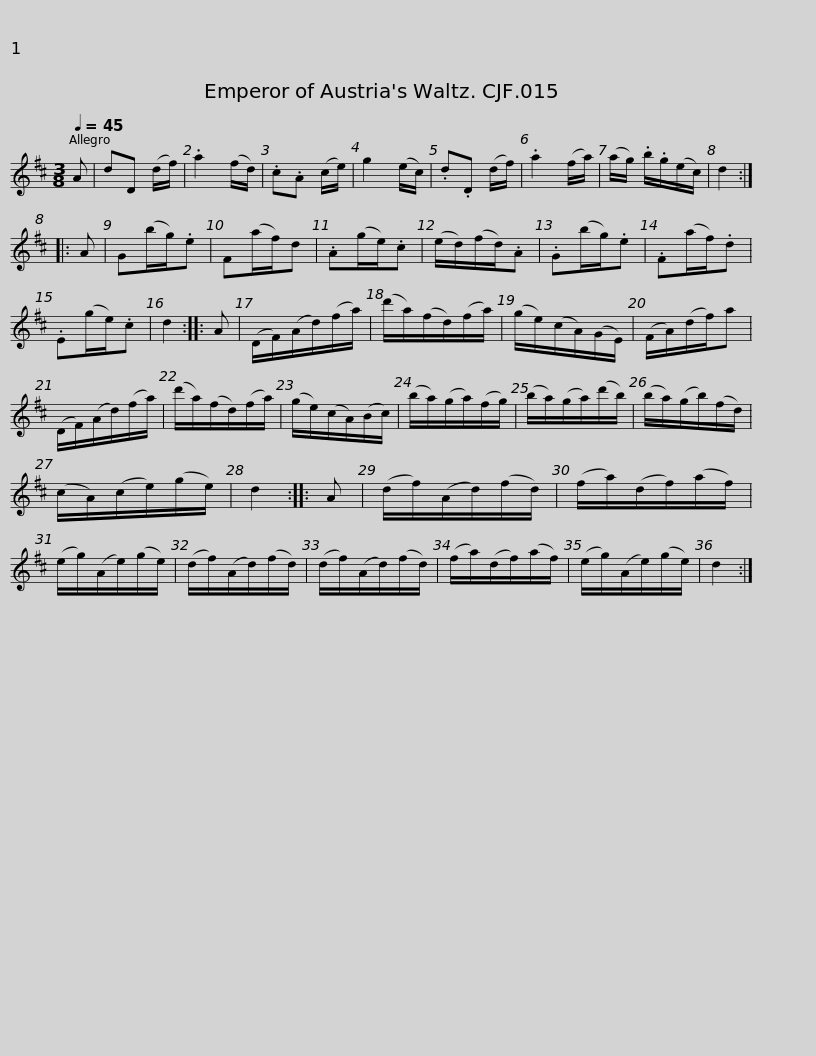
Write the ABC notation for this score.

X:1
L:1/8
Q:1/4=45
M:3/8
I:linebreak $
K:D
V:1 treble
V:1
 A | dD (d/f/) | .a2 (f/d/) | .c.A (c/e/) | g2 (e/c/) | %5
 .d.D (d/f/) | .a2 (f/a/) | (a/g/) .b/.g/(e/c/) | d2 :: A | %10
 G(b/g/).e | F(a/f/)d |$ .A(g/e/).c | (e/d/)(f/d/).A | .G(b/g/).e | %15
 .F(a/f/).d | .E(g/e/).c | d2 :: A | (D/F/)(A/d/)(f/a/) | %20
 (d'/a/)(f/d/)(f/a/) | (g/e/)(c/A/)(G/E/) |$ (F/A/)(d/f/)a | (D/F/)(A/d/)(f/a/) | (d'/a/)(f/d/)(f/a/) | %25
 (g/e/)(c/A/)(B/c/) | (b/a/)(g/a/)(f/g/) | (b/a/)(g/a/)(d'/b/) | (b/a/)(g/b/)(f/d/) |$ (c/A/)(c/e/)(g/e/) | %30
 d2 :: A | (d/f/)(A/d/)(f/d/) | (f/a/)(d/f/)(a/f/) | (e/g/)(A/e/)(g/e/) | %35
 (d/f/)(A/d/)(f/d/) | (d/f/)(A/d/)(f/d/) | (f/a/)(d/f/)(a/f/) |$ (e/g/)(A/e/)(g/e/) | d2 :| %40
